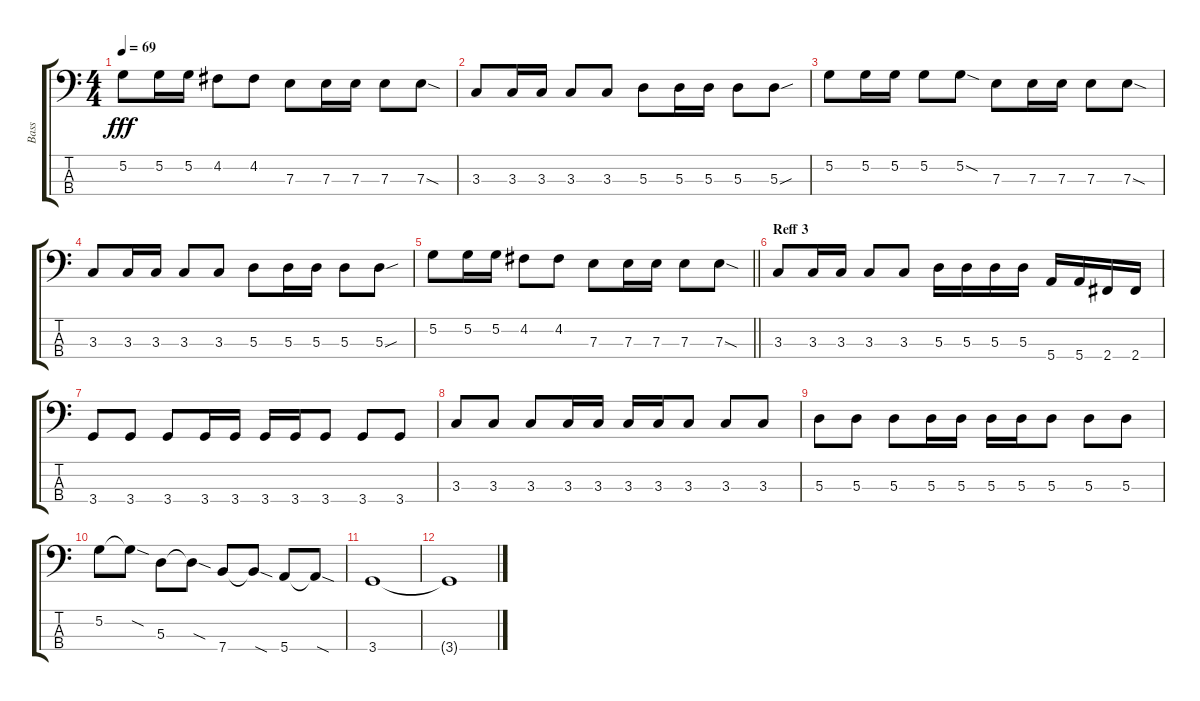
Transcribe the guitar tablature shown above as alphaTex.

\track ("Bass" "Bass") {instrument electricbassfinger}
\staff {score tabs}
\tuning (G2 D2 A1 E1) {hide}
\ts (4 4)
\tempo 69
\clef f4
\ks c
5.2.8{dy fff} 5.2.16 5.2.16 4.2.8 4.2.8 7.3.8 7.3.16 7.3.16 7.3.8 7.3{sod}.8 |
3.3.8 3.3.16 3.3.16 3.3.8 3.3.8 5.3.8 5.3.16 5.3.16 5.3.8 5.3{sou}.8 |
5.2.8 5.2.16 5.2.16 5.2.8 5.2{sod}.8 7.3.8 7.3.16 7.3.16 7.3.8 7.3{sod}.8 |
3.3.8 3.3.16 3.3.16 3.3.8 3.3.8 5.3.8 5.3.16 5.3.16 5.3.8 5.3{sou}.8 |
\barLineRight lightlight
5.2.8 5.2.16 5.2.16 4.2.8 4.2.8 7.3.8 7.3.16 7.3.16 7.3.8 7.3{sod}.8 |
\section ("" "Reff 3")
3.3.8 3.3.16 3.3.16 3.3.8 3.3.8 5.3.16 5.3.16 5.3.16 5.3.16 5.4.16 5.4.16 2.4.16 2.4.16 |
3.4.8 3.4.8 3.4.8 3.4.16 3.4.16 3.4.16 3.4.16 3.4.8 3.4.8 3.4.8 |
3.3.8 3.3.8 3.3.8 3.3.16 3.3.16 3.3.16 3.3.16 3.3.8 3.3.8 3.3.8 |
5.3.8 5.3.8 5.3.8 5.3.16 5.3.16 5.3.16 5.3.16 5.3.8 5.3.8 5.3.8 |
5.2.8 5.2{sod t}.8 5.3.8 5.3{sod t}.8 7.4.8 7.4{sod t}.8 5.4.8 5.4{sod t}.8 |
3.4.1 |
3.4{t}.1
